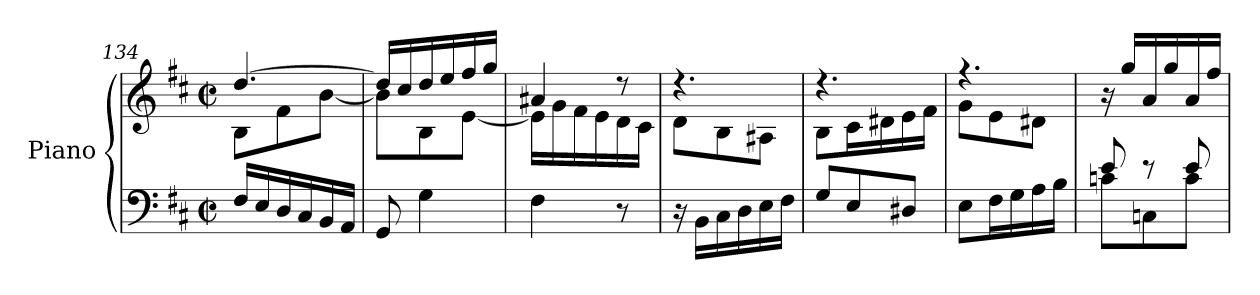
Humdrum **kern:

**kern	**kern
*part1	*part1
*staff2	*staff1
*I"Piano	*
*clefF4	*clefG2
*k[f#c#]	*k[f#c#]
*D:	*D:
*M2/2	*M2/2
*met(c|)	*met(c|)
=134	=134
*	*^
16F#LL	[4.dd/	8BL
16E	.	.
16D	.	8f#
16C#	.	.
16BB	.	[8bJ
16AAJJ	.	.
=135	=135	=135
8GG	16ddLL]	8bL]
.	16cc#	.
4G	16dd	8B
.	16ee	.
.	16ff#	[8eJ
.	16ggJJ	.
=136	=136	=136
4F#	4a#X/	16e\LL]
.	.	16g\
.	.	16f#\
.	.	16e\
8r	8r	16d\
.	.	16c#\JJ
=137	=137	=137
16r	4.r	8dL
16BBLL	.	.
16C#	.	8B
16D	.	.
16E	.	8A#XJ
16F#JJ	.	.
!!LO:LB:g=z	!!
=138	=138	=138
*^	*	*
8G/L	4.ryy	4.r	8B\L
8E/	.	.	16c#\L
.	.	.	16d#X\
8D#X/J	.	.	16e\
.	.	.	16f#\JJ
=139	=139	=139	=139
4.ryy	8E\L	4.r	8gL
.	16F#\L	.	8e
.	16G\	.	.
.	16A\	.	8d#XJ
.	16B\JJ	.	.
=140	=140	=140	=140
8e/	8cnL	16r	4.ryy
.	.	16gg/LL	.
8r	8Cn	16a/	.
.	.	16gg/	.
8e/	8cJ	16a/	.
.	.	16ff#/JJ	.
*v	*v	*	*
*	*v	*v
=	=
*-	*-
